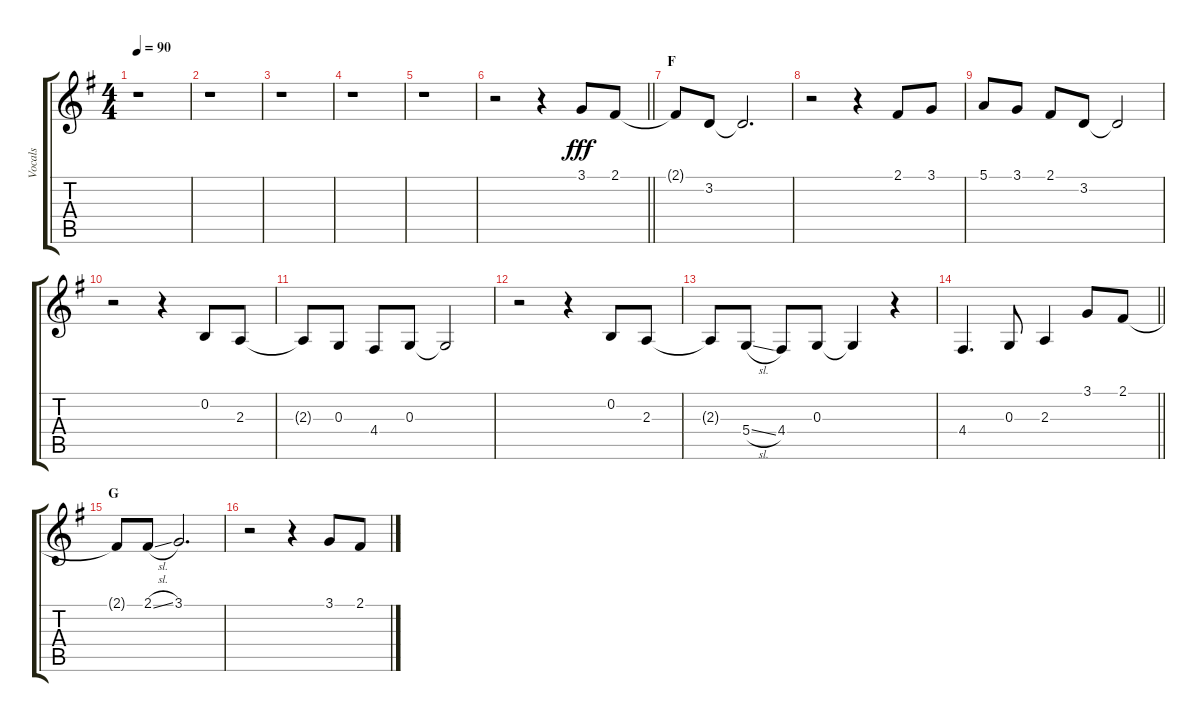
\track ("Vocals" "Vocals") {instrument voiceoohs}
\staff {score tabs}
\tuning (E4 B3 G3 D3 A2 E2) {hide}
\ts (4 4)
\tempo 90
\clef g2
\ks g
r.1{dy fff} |
r.1 |
r.1 |
r.1 |
r.1 |
\barLineRight lightlight
r.2 r.4 3.1.8 2.1.8 |
\section ("" "F")
2.1{t}.8 3.2.8 3.2{t}.2{d} |
r.2 r.4 2.1.8 3.1.8 |
5.1.8 3.1.8 2.1.8 3.2.8 3.2{t}.2 |
r.2 r.4 0.2.8 2.3.8 |
2.3{t}.8 0.3.8 4.4.8 0.3.8 0.3{t}.2 |
r.2 r.4 0.2.8 2.3.8 |
2.3{t}.8 5.4{sl}.8 4.4.8 0.3.8 0.3{t}.4 r.4 |
\barLineRight lightlight
4.4.4{d} 0.3.8 2.3.4 3.1.8 2.1.8 |
\section ("" "G")
2.1{t}.8 2.1{sl}.8 3.1.2{d} |
r.2 r.4 3.1.8 2.1.8
